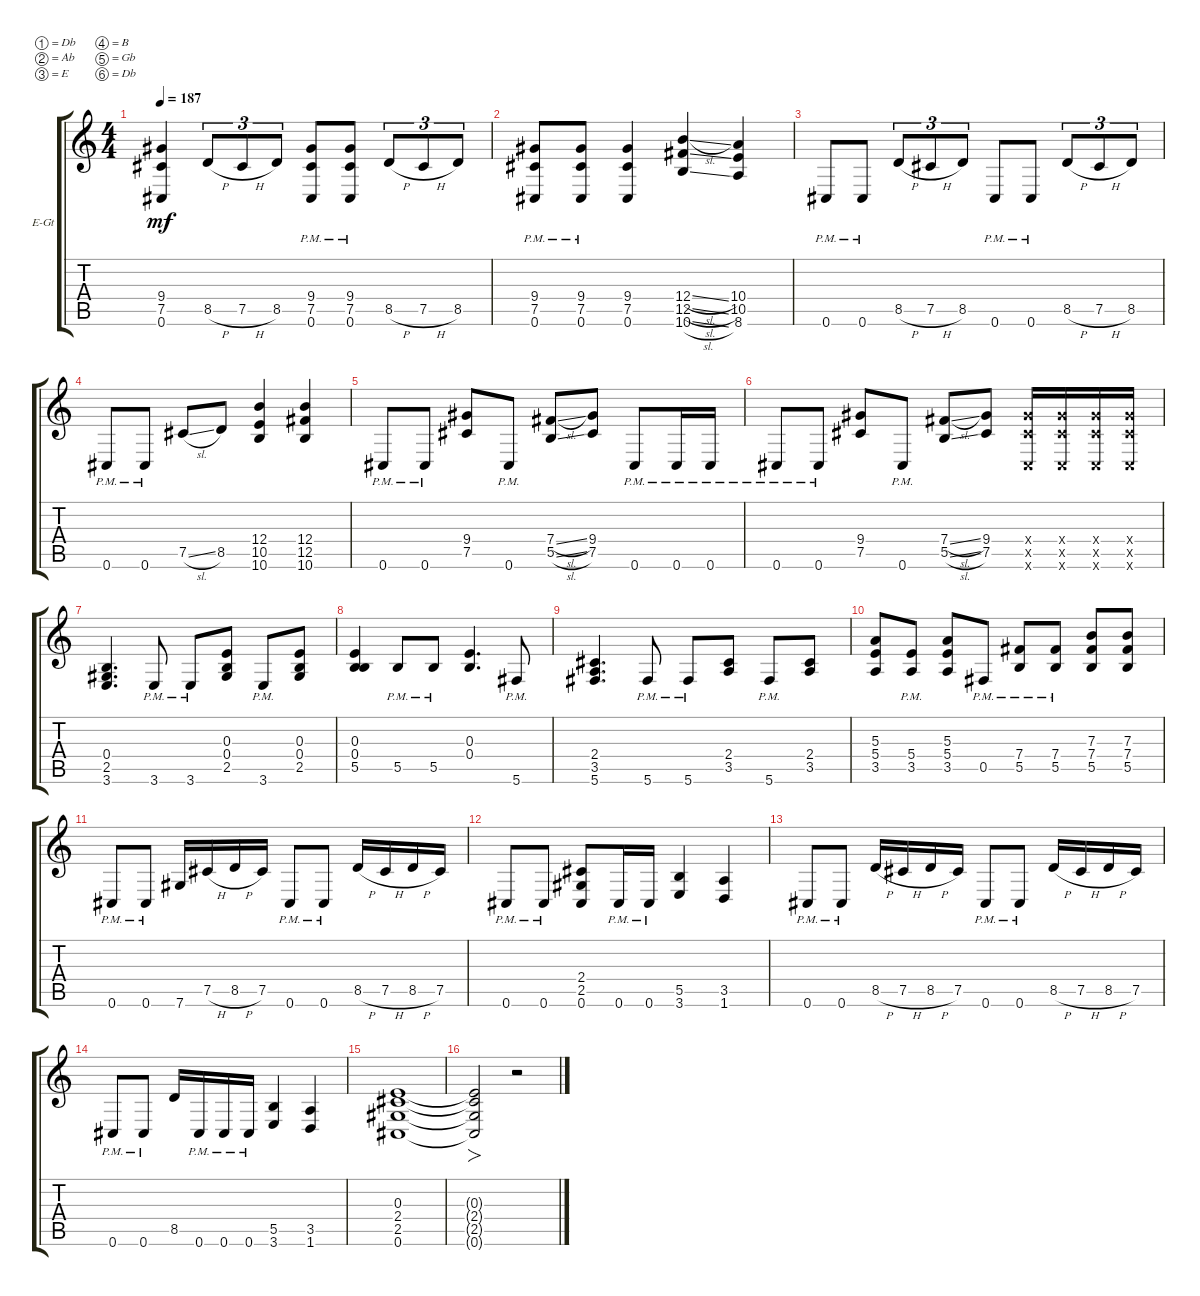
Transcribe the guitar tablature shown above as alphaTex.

\defaultSystemsLayout 4
\bracketExtendMode groupsimilarinstruments
\firstSystemTrackNameOrientation horizontal
\otherSystemsTrackNameOrientation horizontal
\track ("Left Guitar II / Extras" "E-Gt") {instrument distortionguitar}
\staff {score tabs}
\tuning (Db4 Ab3 E3 B2 Gb2 Db2)
\ts (4 4)
\tempo 187
\clef g2
\scale
0.333333
\ks c
(0.6 7.5 9.4).4{dy mf} 8.5{h}.8{tu (3 2)} 7.5{h}.8{tu (3 2)} 8.5.8{tu (3 2)} (0.6{pm} 7.5{pm} 9.4{pm}).8 (0.6{pm} 7.5{pm} 9.4{pm}).8 8.5{h}.8{tu (3 2)} 7.5{h}.8{tu (3 2)} 8.5.8{tu (3 2)} |
\scale
0.333333 (0.6{pm} 7.5{pm} 9.4{pm}).8 (0.6{pm} 7.5{pm} 9.4{pm}).8 (0.6 7.5 9.4).4 (10.6{sl} 12.5{sl} 12.4{sl}).4 (8.6 10.5 10.4).4 |
\scale
0.333333 0.6{pm}.8 0.6{pm}.8 8.5{h}.8{tu (3 2)} 7.5{h}.8{tu (3 2)} 8.5.8{tu (3 2)} 0.6{pm}.8 0.6{pm}.8 8.5{h}.8{tu (3 2)} 7.5{h}.8{tu (3 2)} 8.5.8{tu (3 2)} |
\scale
0.333333 0.6{pm}.8 0.6{pm}.8 7.5{sl}.8 8.5.8 (10.6 10.5 12.4).4 (10.6 12.5 12.4).4 |
\scale
0.333333 0.6{pm}.8 0.6{pm}.8 (7.5 9.4).8 0.6{pm}.8 (5.5{sl} 7.4{sl}).8 (7.5 9.4).8 0.6{pm}.8 0.6{pm}.16 0.6{pm}.16 |
\scale
0.333333 0.6{pm}.8 0.6{pm}.8 (7.5 9.4).8 0.6{pm}.8 (5.5{sl} 7.4{sl}).8 (7.5 9.4).8 (0.6{x} 7.5{x} 9.4{x}).16 (0.6{x} 7.5{x} 9.4{x}).16 (0.6{x} 7.5{x} 9.4{x}).16 (0.6{x} 7.5{x} 9.4{x}).16 |
\scale
0.333333 (3.6 2.5 0.4).4{d} 3.6{pm}.8 3.6{pm}.8 (2.5 0.4 0.3).8 3.6{pm}.8 (2.5 0.4 0.3).8 |
\scale
0.333333 (0.4 5.5 0.3).4 5.5{pm}.8 5.5{pm}.8 (0.4 0.3).4{d} 5.6{pm}.8 |
\scale
0.333333 (5.6 3.5 2.4).4{d} 5.6{pm}.8 5.6{pm}.8 (3.5 2.4).8 5.6{pm}.8 (3.5 2.4).8 |
\scale
0.333333 (3.5 5.4 5.3).8 (3.5 5.4{pm}).8 (3.5 5.4 5.3).8 0.5{pm}.8 (5.5{pm} 7.4{pm}).8 (5.5{pm} 7.4{pm}).8 (5.5 7.4 7.3).8 (5.5 7.4 7.3).8 |
\scale
0.333333 0.6{pm}.8 0.6{pm}.8 7.6.16 7.5{h}.16 8.5{h}.16 7.5.16 0.6{pm}.8 0.6{pm}.8 8.5{h}.16 7.5{h}.16 8.5{h}.16 7.5.16 |
\scale
0.333333 0.6{pm}.8 0.6{pm}.8 (0.6 2.5 2.4).8 0.6{pm}.16 0.6{pm}.16 (3.6 5.5).4 (1.6 3.5).4 |
\scale
0.333333 0.6{pm}.8 0.6{pm}.8 8.5{h}.16 7.5{h}.16 8.5{h}.16 7.5.16 0.6{pm}.8 0.6{pm}.8 8.5{h}.16 7.5{h}.16 8.5{h}.16 7.5.16 |
\scale
0.333333 0.6{pm}.8 0.6{pm}.8 8.5.16 0.6{pm}.16 0.6{pm}.16 0.6{pm}.16 (3.6 5.5).4 (1.6 3.5).4 |
\scale
0.333333 (0.6 2.5 2.4 0.3).1 |
\scale
0.333333 (0.3{t} 2.4{t} 2.5{t} 0.6{t}).2{fo} r.2
